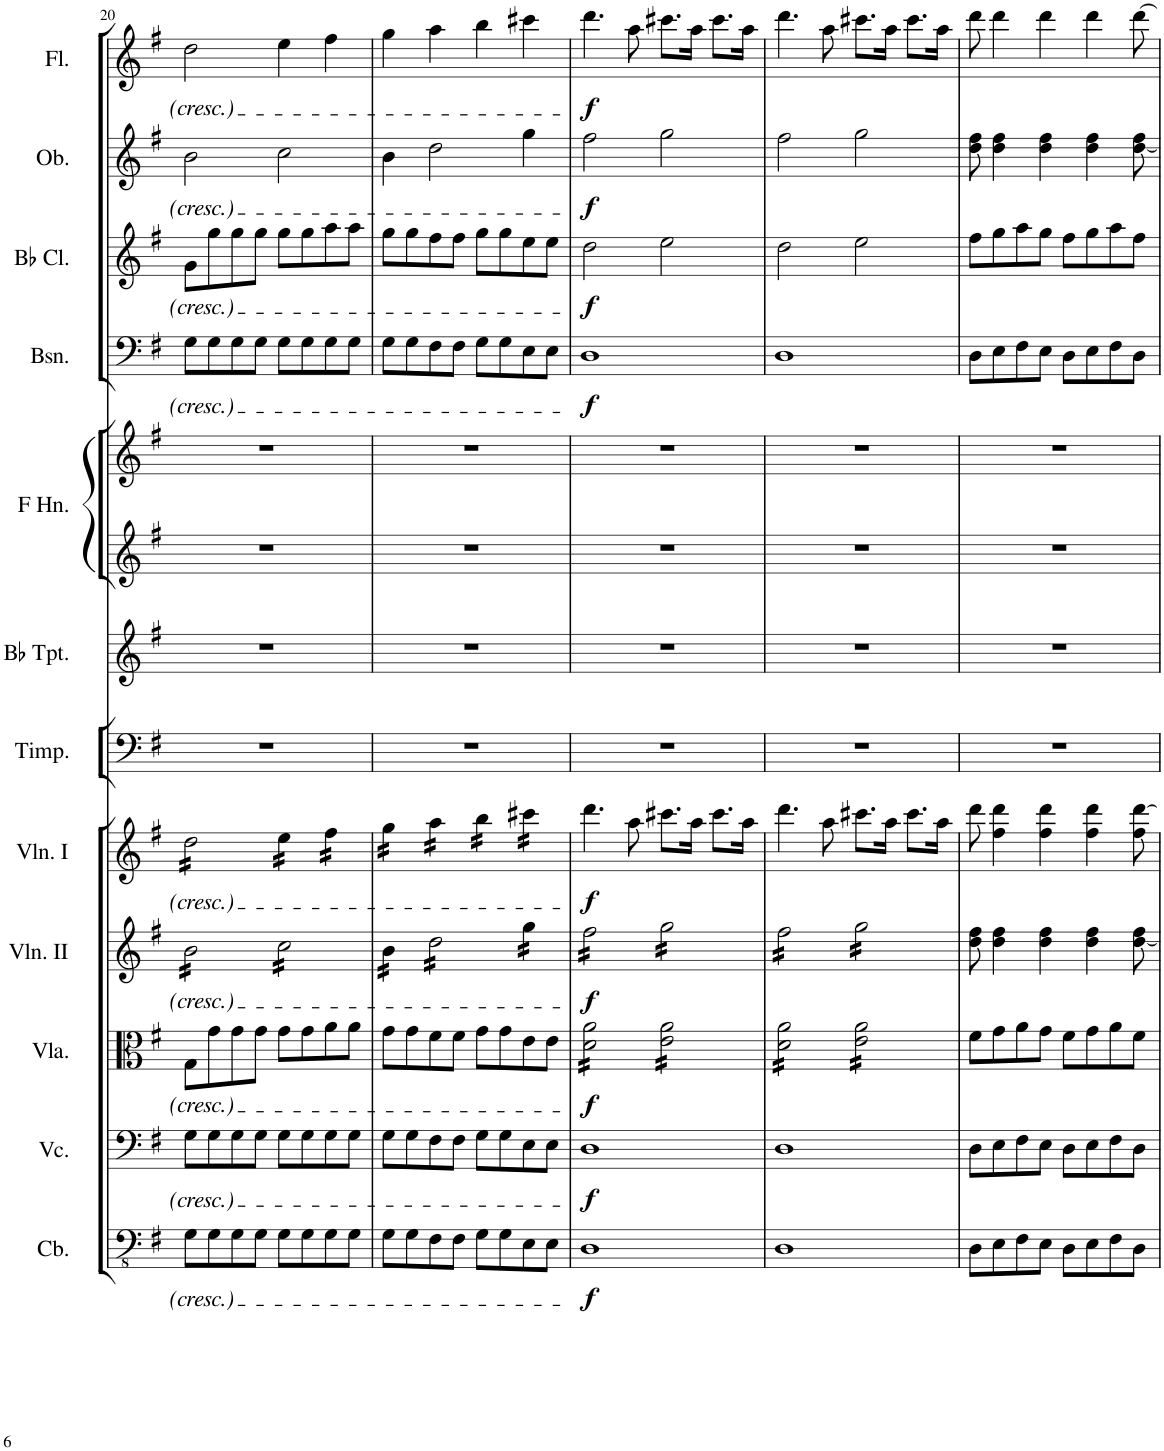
**kern	**dynam	**kern	**dynam	**kern	**dynam	**kern	**dynam	**kern	**dynam	**kern	**kern	**kern	**kern	**kern	**dynam	**kern	**dynam	**kern	**dynam	**kern	**dynam
*part12	*part12	*part11	*part11	*part10	*part10	*part9	*part9	*part8	*part8	*part7	*part6	*part5	*part5	*part4	*part4	*part3	*part3	*part2	*part2	*part1	*part1
*staff13	*staff13	*staff12	*staff12	*staff11	*staff11	*staff10	*staff10	*staff9	*staff9	*staff8	*staff7	*staff6	*staff5	*staff4	*staff4	*staff3	*staff3	*staff2	*staff2	*staff1	*staff1
*I"Contrabasses	*	*I"Violoncellos	*	*I"Violas	*	*I"Violins II	*	*I"Violins I	*	*I"Timpani	*I"Trumpets in Bb	*I"Horns in F	*	*I"Bassoons	*	*I"Clarinets in Bb	*	*I"Oboes	*	*I"Flutes	*
*I'Cb.	*	*I'Vc.	*	*I'Vla.	*	*I'Vln. II	*	*I'Vln. I	*	*I'Timp.	*	*	*	*I'Bsn.	*	*	*	*I'Ob.	*	*I'Fl.	*
!!LO:PB:g=z
*clefFv4	*	*clefF4	*	*clefC3	*	*clefG2	*	*clefG2	*	*clefF4	*clefG2	*clefG2	*clefG2	*clefF4	*	*clefG2	*	*clefG2	*	*clefG2	*
*	*	*	*	*	*	*	*	*	*	*	*ITrd1c2	*ITrd4c7	*ITrd4c7	*	*	*ITrd1c2	*	*	*	*	*
*k[f#]	*	*k[f#]	*	*k[f#]	*	*k[f#]	*	*k[f#]	*	*k[f#]	*k[f#]	*k[f#]	*k[f#]	*k[f#]	*	*k[f#]	*	*k[f#]	*	*k[f#]	*
*M4/4	*	*M4/4	*	*M4/4	*	*M4/4	*	*M4/4	*	*M4/4	*M4/4	*M4/4	*M4/4	*M4/4	*	*M4/4	*	*M4/4	*	*M4/4	*
=20	=20	=20	=20	=20	=20	=20	=20	=20	=20	=20	=20	=20	=20	=20	=20	=20	=20	=20	=20	=20	=20
*	*	*	*	*	*	*tremolo	*	*	*	*	*	*	*	*	*	*	*	*	*	*	*
*	*	*	*	*	*	*	*	*tremolo	*	*	*	*	*	*	*	*	*	*	*	*	*
8GG\L	.	8G\L	.	8G\L	.	16b\LL	.	16dd\LL	.	1r	1r	1r	1r	8G\L	.	8g\L	.	2b\	.	2dd\	.
.	.	.	.	.	.	16b\	.	16dd\	.	.	.	.	.	.	.	.	.	.	.	.	.
8GG\	.	8G\	.	8g\	.	16b\	.	16dd\	.	.	.	.	.	8G\	.	8gg\	.	.	.	.	.
.	.	.	.	.	.	16b\	.	16dd\	.	.	.	.	.	.	.	.	.	.	.	.	.
8GG\	.	8G\	.	8g\	.	16b\	.	16dd\	.	.	.	.	.	8G\	.	8gg\	.	.	.	.	.
.	.	.	.	.	.	16b\	.	16dd\	.	.	.	.	.	.	.	.	.	.	.	.	.
8GG\J	.	8G\J	.	8g\J	.	16b\	.	16dd\	.	.	.	.	.	8G\J	.	8gg\J	.	.	.	.	.
.	.	.	.	.	.	16b\JJ	.	16dd\JJ	.	.	.	.	.	.	.	.	.	.	.	.	.
8GG\L	.	8G\L	.	8g\L	.	16cc\LL	.	16ee\LL	.	.	.	.	.	8G\L	.	8gg\L	.	2cc\	.	4ee\	.
.	.	.	.	.	.	16cc\	.	16ee\	.	.	.	.	.	.	.	.	.	.	.	.	.
8GG\	.	8G\	.	8g\	.	16cc\	.	16ee\	.	.	.	.	.	8G\	.	8gg\	.	.	.	.	.
.	.	.	.	.	.	16cc\	.	16ee\JJ	.	.	.	.	.	.	.	.	.	.	.	.	.
8GG\	.	8G\	.	8a\	.	16cc\	.	16ff#\LL	.	.	.	.	.	8G\	.	8aa\	.	.	.	4ff#\	.
.	.	.	.	.	.	16cc\	.	16ff#\	.	.	.	.	.	.	.	.	.	.	.	.	.
8GG\J	.	8G\J	.	8a\J	.	16cc\	.	16ff#\	.	.	.	.	.	8G\J	.	8aa\J	.	.	.	.	.
.	.	.	.	.	.	16cc\JJ	.	16ff#\JJ	.	.	.	.	.	.	.	.	.	.	.	.	.
=21	=21	=21	=21	=21	=21	=21	=21	=21	=21	=21	=21	=21	=21	=21	=21	=21	=21	=21	=21	=21	=21
8GG\L	.	8G\L	.	8g\L	.	16b\LL	.	16gg\LL	.	1r	1r	1r	1r	8G\L	.	8gg\L	.	4b\	.	4gg\	.
.	.	.	.	.	.	16b\	.	16gg\	.	.	.	.	.	.	.	.	.	.	.	.	.
8GG\	.	8G\	.	8g\	.	16b\	.	16gg\	.	.	.	.	.	8G\	.	8gg\	.	.	.	.	.
.	.	.	.	.	.	16b\JJ	.	16gg\JJ	.	.	.	.	.	.	.	.	.	.	.	.	.
8FF#\	.	8F#\	.	8f#\	.	16dd\LL	.	16aa\LL	.	.	.	.	.	8F#\	.	8ff#\	.	2dd\	.	4aa\	.
.	.	.	.	.	.	16dd\	.	16aa\	.	.	.	.	.	.	.	.	.	.	.	.	.
8FF#\J	.	8F#\J	.	8f#\J	.	16dd\	.	16aa\	.	.	.	.	.	8F#\J	.	8ff#\J	.	.	.	.	.
.	.	.	.	.	.	16dd\	.	16aa\JJ	.	.	.	.	.	.	.	.	.	.	.	.	.
8GG\L	.	8G\L	.	8g\L	.	16dd\	.	16bb\LL	.	.	.	.	.	8G\L	.	8gg\L	.	.	.	4bb\	.
.	.	.	.	.	.	16dd\	.	16bb\	.	.	.	.	.	.	.	.	.	.	.	.	.
8GG\	.	8G\	.	8g\	.	16dd\	.	16bb\	.	.	.	.	.	8G\	.	8gg\	.	.	.	.	.
.	.	.	.	.	.	16dd\JJ	.	16bb\JJ	.	.	.	.	.	.	.	.	.	.	.	.	.
8EE\	.	8E\	.	8e\	.	16gg\LL	.	16ccc#X\LL	.	.	.	.	.	8E\	.	8ee\	.	4gg\	.	4ccc#X\	.
.	.	.	.	.	.	16gg\	.	16ccc#X\	.	.	.	.	.	.	.	.	.	.	.	.	.
8EE\J	.	8E\J	.	8e\J	.	16gg\	.	16ccc#X\	.	.	.	.	.	8E\J	.	8ee\J	.	.	.	.	.
.	.	.	.	.	.	16gg\JJ	.	16ccc#X\JJ	.	.	.	.	.	.	.	.	.	.	.	.	.
*	*	*	*	*	*	*	*	*Xtremolo	*	*	*	*	*	*	*	*	*	*	*	*	*
=22	=22	=22	=22	=22	=22	=22	=22	=22	=22	=22	=22	=22	=22	=22	=22	=22	=22	=22	=22	=22	=22
!	!LO:DY:b	!	!LO:DY:b	!	!LO:DY:b	!	!LO:DY:b	!	!LO:DY:b	!	!	!	!	!	!LO:DY:b	!	!LO:DY:b	!	!LO:DY:b	!	!LO:DY:b
*	*	*	*	*tremolo	*	*	*	*	*	*	*	*	*	*	*	*	*	*	*	*	*
1DD	f	1D	f	16d\ 16a\LL	f	16ff#\LL	f	4.ddd\	f	1r	1r	1r	1r	1D	f	2dd\	f	2ff#\	f	4.ddd\	f
.	.	.	.	16d\ 16a\	.	16ff#\	.	.	.	.	.	.	.	.	.	.	.	.	.	.	.
.	.	.	.	16d\ 16a\	.	16ff#\	.	.	.	.	.	.	.	.	.	.	.	.	.	.	.
.	.	.	.	16d\ 16a\	.	16ff#\	.	.	.	.	.	.	.	.	.	.	.	.	.	.	.
.	.	.	.	16d\ 16a\	.	16ff#\	.	.	.	.	.	.	.	.	.	.	.	.	.	.	.
.	.	.	.	16d\ 16a\	.	16ff#\	.	.	.	.	.	.	.	.	.	.	.	.	.	.	.
.	.	.	.	16d\ 16a\	.	16ff#\	.	8aa\	.	.	.	.	.	.	.	.	.	.	.	8aa\	.
.	.	.	.	16d\ 16a\JJ	.	16ff#\JJ	.	.	.	.	.	.	.	.	.	.	.	.	.	.	.
.	.	.	.	16e\ 16a\LL	.	16gg\LL	.	8.ccc#X\L	.	.	.	.	.	.	.	2ee\	.	2gg\	.	8.ccc#X\L	.
.	.	.	.	16e\ 16a\	.	16gg\	.	.	.	.	.	.	.	.	.	.	.	.	.	.	.
.	.	.	.	16e\ 16a\	.	16gg\	.	.	.	.	.	.	.	.	.	.	.	.	.	.	.
.	.	.	.	16e\ 16a\	.	16gg\	.	16aa\Jk	.	.	.	.	.	.	.	.	.	.	.	16aa\Jk	.
.	.	.	.	16e\ 16a\	.	16gg\	.	8.ccc#\L	.	.	.	.	.	.	.	.	.	.	.	8.ccc#\L	.
.	.	.	.	16e\ 16a\	.	16gg\	.	.	.	.	.	.	.	.	.	.	.	.	.	.	.
.	.	.	.	16e\ 16a\	.	16gg\	.	.	.	.	.	.	.	.	.	.	.	.	.	.	.
.	.	.	.	16e\ 16a\JJ	.	16gg\JJ	.	16aa\Jk	.	.	.	.	.	.	.	.	.	.	.	16aa\Jk	.
=23	=23	=23	=23	=23	=23	=23	=23	=23	=23	=23	=23	=23	=23	=23	=23	=23	=23	=23	=23	=23	=23
1DD	.	1D	.	16d\ 16a\LL	.	16ff#\LL	.	4.ddd\	.	1r	1r	1r	1r	1D	.	2dd\	.	2ff#\	.	4.ddd\	.
.	.	.	.	16d\ 16a\	.	16ff#\	.	.	.	.	.	.	.	.	.	.	.	.	.	.	.
.	.	.	.	16d\ 16a\	.	16ff#\	.	.	.	.	.	.	.	.	.	.	.	.	.	.	.
.	.	.	.	16d\ 16a\	.	16ff#\	.	.	.	.	.	.	.	.	.	.	.	.	.	.	.
.	.	.	.	16d\ 16a\	.	16ff#\	.	.	.	.	.	.	.	.	.	.	.	.	.	.	.
.	.	.	.	16d\ 16a\	.	16ff#\	.	.	.	.	.	.	.	.	.	.	.	.	.	.	.
.	.	.	.	16d\ 16a\	.	16ff#\	.	8aa\	.	.	.	.	.	.	.	.	.	.	.	8aa\	.
.	.	.	.	16d\ 16a\JJ	.	16ff#\JJ	.	.	.	.	.	.	.	.	.	.	.	.	.	.	.
.	.	.	.	16e\ 16a\LL	.	16gg\LL	.	8.ccc#X\L	.	.	.	.	.	.	.	2ee\	.	2gg\	.	8.ccc#X\L	.
.	.	.	.	16e\ 16a\	.	16gg\	.	.	.	.	.	.	.	.	.	.	.	.	.	.	.
.	.	.	.	16e\ 16a\	.	16gg\	.	.	.	.	.	.	.	.	.	.	.	.	.	.	.
.	.	.	.	16e\ 16a\	.	16gg\	.	16aa\Jk	.	.	.	.	.	.	.	.	.	.	.	16aa\Jk	.
.	.	.	.	16e\ 16a\	.	16gg\	.	8.ccc#\L	.	.	.	.	.	.	.	.	.	.	.	8.ccc#\L	.
.	.	.	.	16e\ 16a\	.	16gg\	.	.	.	.	.	.	.	.	.	.	.	.	.	.	.
.	.	.	.	16e\ 16a\	.	16gg\	.	.	.	.	.	.	.	.	.	.	.	.	.	.	.
.	.	.	.	16e\ 16a\JJ	.	16gg\JJ	.	16aa\Jk	.	.	.	.	.	.	.	.	.	.	.	16aa\Jk	.
*	*	*	*	*	*	*Xtremolo	*	*	*	*	*	*	*	*	*	*	*	*	*	*	*
*	*	*	*	*Xtremolo	*	*	*	*	*	*	*	*	*	*	*	*	*	*	*	*	*
=24	=24	=24	=24	=24	=24	=24	=24	=24	=24	=24	=24	=24	=24	=24	=24	=24	=24	=24	=24	=24	=24
8DD\L	.	8D\L	.	8f#\L	.	8dd\ 8ff#\	.	8ddd\	.	1r	1r	1r	1r	8D\L	.	8ff#\L	.	8dd\ 8ff#\	.	8ddd\	.
8EE\	.	8E\	.	8g\	.	4dd\ 4ff#\	.	4ff#\ 4ddd\	.	.	.	.	.	8E\	.	8gg\	.	4dd\ 4ff#\	.	4ddd\	.
8FF#\	.	8F#\	.	8a\	.	.	.	.	.	.	.	.	.	8F#\	.	8aa\	.	.	.	.	.
8EE\J	.	8E\J	.	8g\J	.	4dd\ 4ff#\	.	4ff#\ 4ddd\	.	.	.	.	.	8E\J	.	8gg\J	.	4dd\ 4ff#\	.	4ddd\	.
8DD\L	.	8D\L	.	8f#\L	.	.	.	.	.	.	.	.	.	8D\L	.	8ff#\L	.	.	.	.	.
8EE\	.	8E\	.	8g\	.	4dd\ 4ff#\	.	4ff#\ 4ddd\	.	.	.	.	.	8E\	.	8gg\	.	4dd\ 4ff#\	.	4ddd\	.
8FF#\	.	8F#\	.	8a\	.	.	.	.	.	.	.	.	.	8F#\	.	8aa\	.	.	.	.	.
8DD\J	.	8D\J	.	8f#\J	.	[8dd\ 8ff#\	.	8ff#\ [8ddd\	.	.	.	.	.	8D\J	.	8ff#\J	.	[8dd\ 8ff#\	.	[8ddd\	.
=	=	=	=	=	=	=	=	=	=	=	=	=	=	=	=	=	=	=	=	=	=
*-	*-	*-	*-	*-	*-	*-	*-	*-	*-	*-	*-	*-	*-	*-	*-	*-	*-	*-	*-	*-	*-
